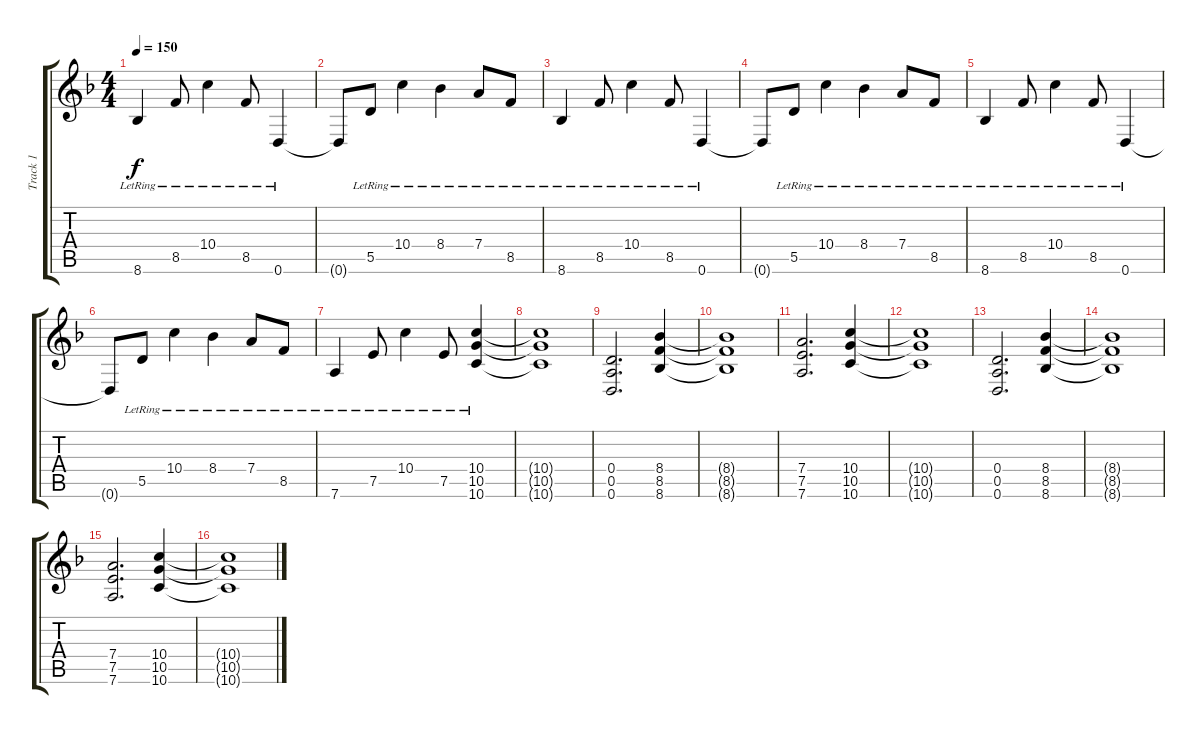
\track ("Track 1" "Track 1") {instrument acousticguitarnylon}
\staff {score tabs}
\tuning (E4 B3 G3 D3 A2 D2) {hide}
\ts (4 4)
\tempo 150
\clef g2
\ks dminor
8.6{lr}.4{dy f} 8.5{lr}.8 10.4{lr}.4 8.5{lr}.8 0.6{lr}.4 |
0.6{t}.8 5.5{lr}.8 10.4{lr}.4 8.4{lr}.4 7.4{lr}.8 8.5{lr}.8 |
8.6{lr}.4 8.5{lr}.8 10.4{lr}.4 8.5{lr}.8 0.6{lr}.4 |
0.6{t}.8 5.5{lr}.8 10.4{lr}.4 8.4{lr}.4 7.4{lr}.8 8.5{lr}.8 |
8.6{lr}.4 8.5{lr}.8 10.4{lr}.4 8.5{lr}.8 0.6{lr}.4 |
0.6{t}.8 5.5{lr}.8 10.4{lr}.4 8.4{lr}.4 7.4{lr}.8 8.5{lr}.8 |
7.6{lr}.4 7.5{lr}.8 10.4{lr}.4 7.5{lr}.8 (10.4{lr} 10.5{lr} 10.6).4 |
(10.4{t} 10.5{t} 10.6{t}).1 |
(0.4 0.5 0.6).2{d instrument distortionguitar} (8.4 8.5 8.6).4 |
(8.4{t} 8.5{t} 8.6{t}).1 |
(7.4 7.5 7.6).2{d} (10.4 10.5 10.6).4 |
(10.4{t} 10.5{t} 10.6{t}).1 |
(0.4 0.5 0.6).2{d} (8.4 8.5 8.6).4 |
(8.4{t} 8.5{t} 8.6{t}).1 |
(7.4 7.5 7.6).2{d} (10.4 10.5 10.6).4 |
(10.4{t} 10.5{t} 10.6{t}).1
